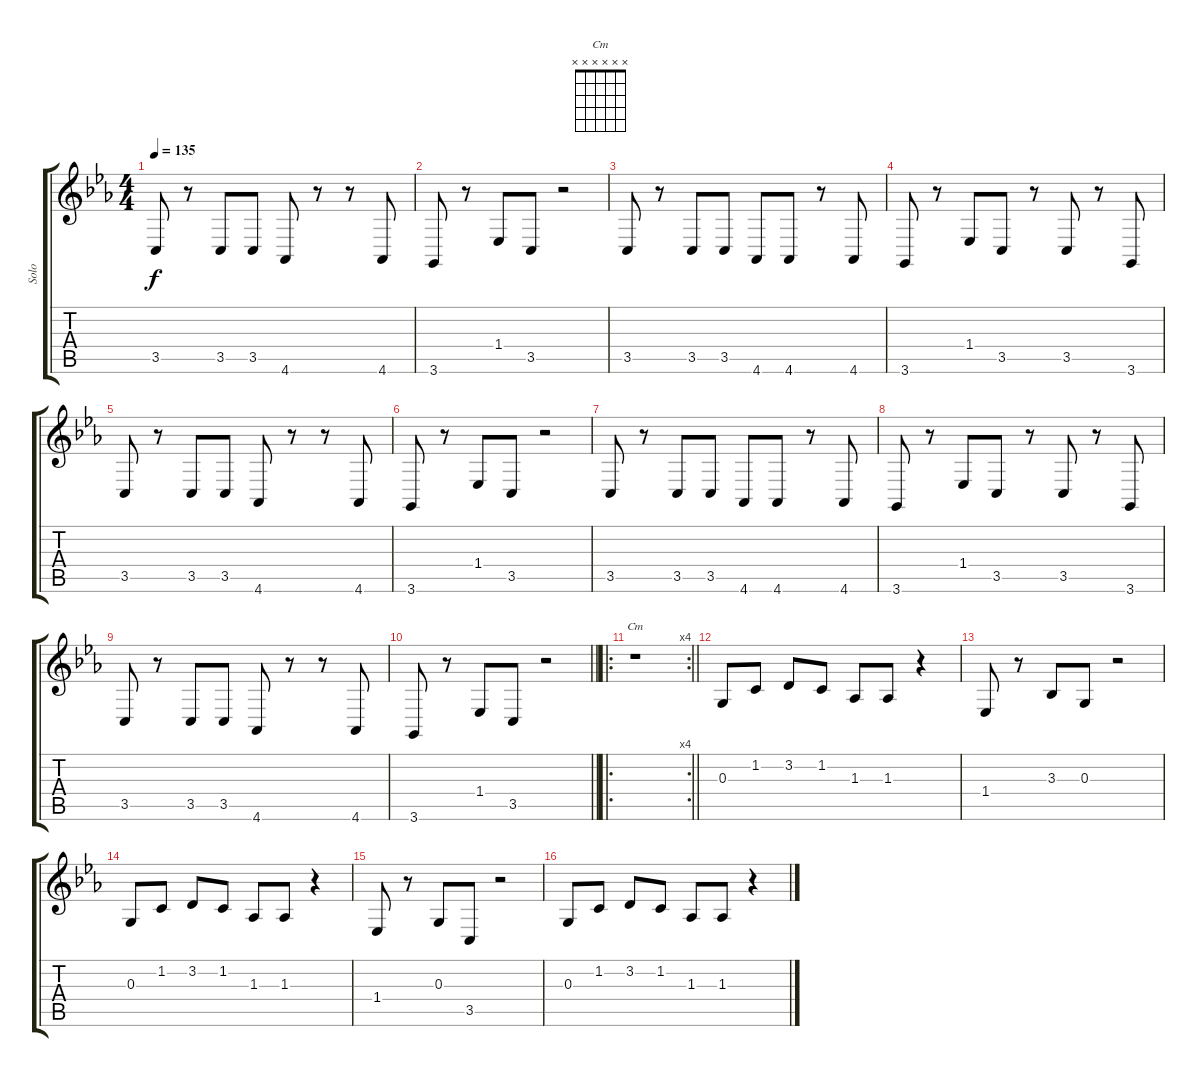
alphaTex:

\track ("Solo" "Solo") {instrument drawbarorgan}
\staff {score tabs}
\tuning (E4 B3 G3 D3 A2 E2) {hide}
\chord ("Cm" x x x x x x)
\ts (4 4)
\tempo 135
\clef g2
\ks eb
3.5.8{dy f instrument drawbarorgan} r.8 3.5.8 3.5.8 4.6.8 r.8 r.8 4.6.8 |
3.6.8 r.8 1.4.8 3.5.8 r.2 |
3.5.8 r.8 3.5.8 3.5.8 4.6.8 4.6.8 r.8 4.6.8 |
3.6.8 r.8 1.4.8 3.5.8 r.8 3.5.8 r.8 3.6.8 |
3.5.8 r.8 3.5.8 3.5.8 4.6.8 r.8 r.8 4.6.8 |
3.6.8 r.8 1.4.8 3.5.8 r.2 |
3.5.8 r.8 3.5.8 3.5.8 4.6.8 4.6.8 r.8 4.6.8 |
3.6.8 r.8 1.4.8 3.5.8 r.8 3.5.8 r.8 3.6.8 |
3.5.8 r.8 3.5.8 3.5.8 4.6.8 r.8 r.8 4.6.8 |
\barLineRight lightlight
3.6.8 r.8 1.4.8 3.5.8 r.2 |
\ro
\rc 4
\barLineRight lightlight
r.1{ch "Cm"} |
0.3.8 1.2.8 3.2.8 1.2.8 1.3.8 1.3.8 r.4 |
1.4.8 r.8 3.3.8 0.3.8 r.2 |
0.3.8 1.2.8 3.2.8 1.2.8 1.3.8 1.3.8 r.4 |
1.4.8 r.8 0.3.8 3.5.8 r.2 |
0.3.8 1.2.8 3.2.8 1.2.8 1.3.8 1.3.8 r.4
